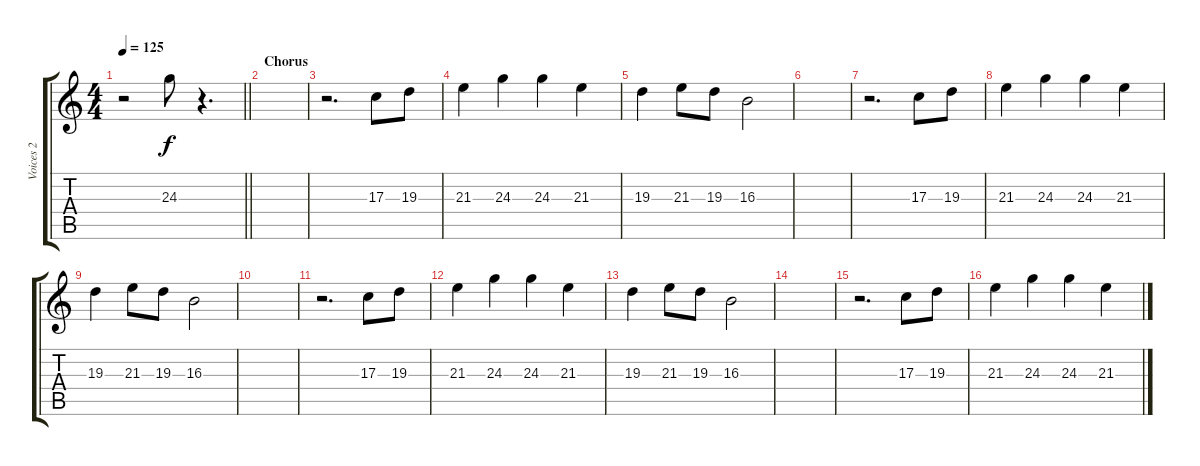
\track ("Voices 2" "Voices 2") {instrument voiceoohs}
\staff {score tabs}
\tuning (E4 B3 G3 D3 A2 E2) {hide}
\ts (4 4)
\tempo 125
\clef g2
\barLineRight lightlight
\ks c
r.2{dy f} 24.3.8 r.4{d} |
\section ("" "Chorus")
|
r.2{d} 17.3.8 19.3.8 |
21.3.4 24.3.4 24.3.4 21.3.4 |
19.3.4 21.3.8 19.3.8 16.3.2 |
|
r.2{d} 17.3.8 19.3.8 |
21.3.4 24.3.4 24.3.4 21.3.4 |
19.3.4 21.3.8 19.3.8 16.3.2 |
|
r.2{d} 17.3.8 19.3.8 |
21.3.4 24.3.4 24.3.4 21.3.4 |
19.3.4 21.3.8 19.3.8 16.3.2 |
|
r.2{d} 17.3.8 19.3.8 |
21.3.4 24.3.4 24.3.4 21.3.4
